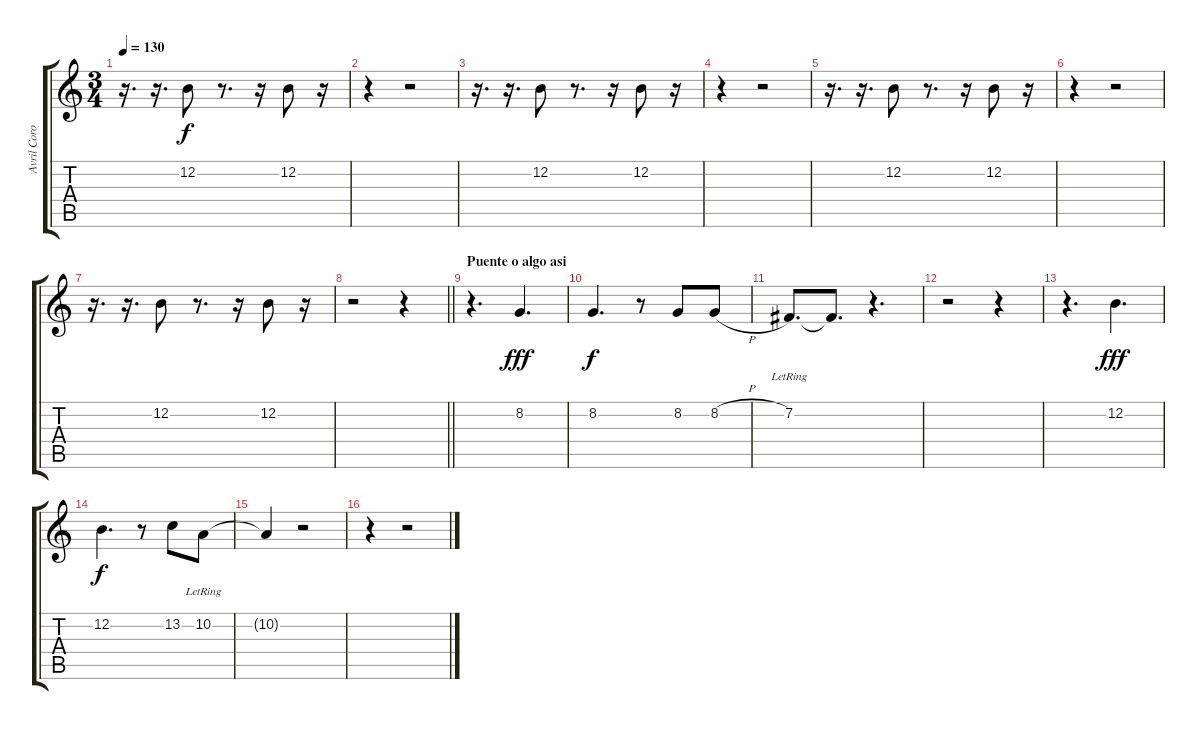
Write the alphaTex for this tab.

\track ("Avril Coro" "Avril Coro") {instrument trumpet}
\staff {score tabs}
\tuning (E4 B3 G3 D3 A2 E2) {hide}
\ts (3 4)
\tempo 130
\clef g2
\ks c
r.16{d dy f} r.16{d} 12.2.8 r.8{d} r.16 12.2.8 r.16 |
r.4 r.2 |
r.16{d} r.16{d} 12.2.8 r.8{d} r.16 12.2.8 r.16 |
r.4 r.2 |
r.16{d} r.16{d} 12.2.8 r.8{d} r.16 12.2.8 r.16 |
r.4 r.2 |
r.16{d} r.16{d} 12.2.8 r.8{d} r.16 12.2.8 r.16 |
\barLineRight lightlight
r.2 r.4 |
\section ("" "Puente o algo asi")
r.4{d} 8.2.4{d dy fff} |
8.2.4{d dy f} r.8 8.2.8 8.2{h}.8 |
7.2{lr}.8{d} 7.2{t}.8{d} r.4{d} |
r.2 r.4 |
r.4{d} 12.2.4{d dy fff} |
12.2.4{d dy f} r.8 13.2.8 10.2{lr}.8 |
10.2{t}.4 r.2 |
r.4 r.2
